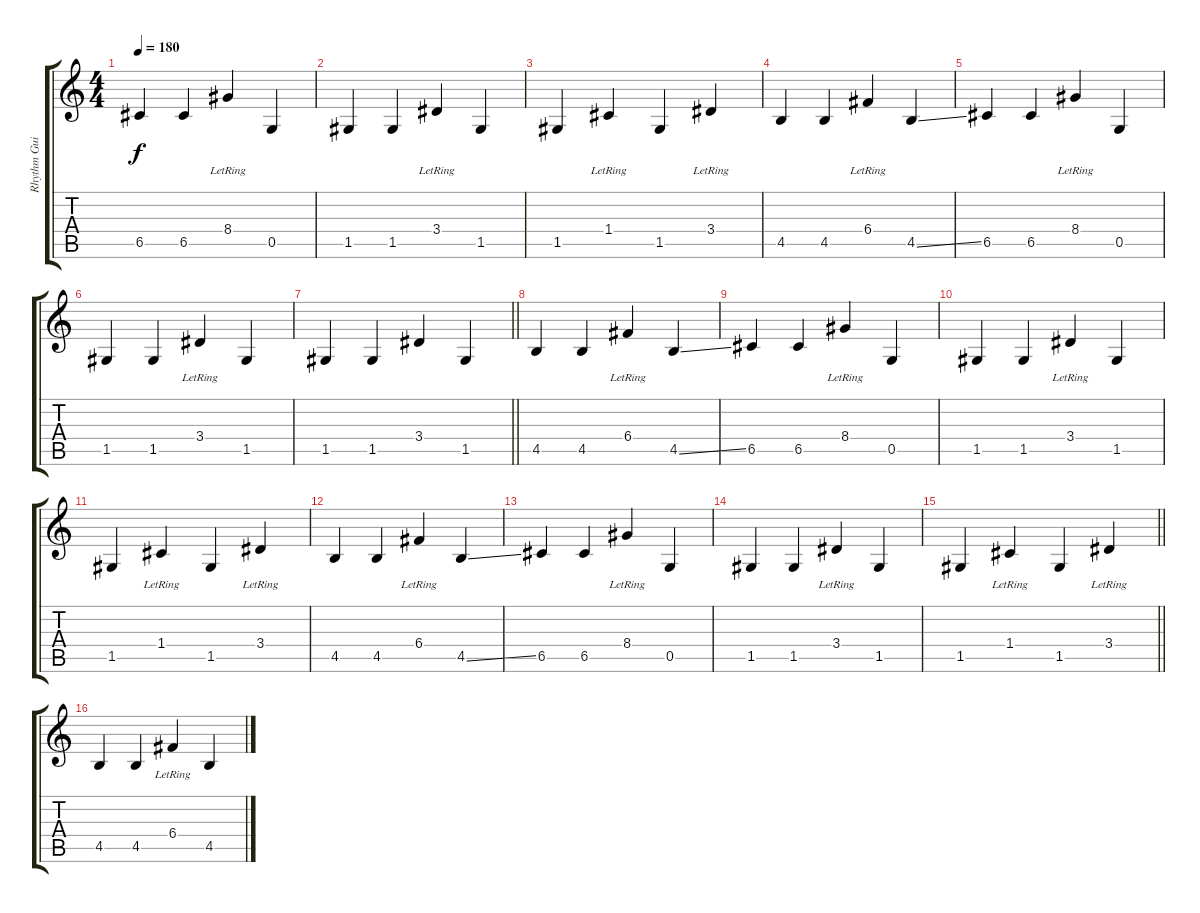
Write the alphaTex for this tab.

\track ("Rhythm Guitar" "Rhythm Gui") {instrument electricguitarclean}
\staff {score tabs}
\tuning (D4 A3 F3 C3 G2 C2) {hide}
\ts (4 4)
\tempo 180
\clef g2
\ks c
6.5.4{dy f} 6.5.4 8.4{lr}.4 0.5.4 |
1.5.4 1.5.4 3.4{lr}.4 1.5.4 |
1.5.4 1.4{lr}.4 1.5.4 3.4{lr}.4 |
4.5.4 4.5.4 6.4{lr}.4 4.5{ss}.4 |
6.5.4 6.5.4 8.4{lr}.4 0.5.4 |
1.5.4 1.5.4 3.4{lr}.4 1.5.4 |
\barLineRight lightlight
1.5.4 1.5.4 3.4.4 1.5.4 |
4.5.4 4.5.4 6.4{lr}.4 4.5{ss}.4 |
6.5.4 6.5.4 8.4{lr}.4 0.5.4 |
1.5.4 1.5.4 3.4{lr}.4 1.5.4 |
1.5.4 1.4{lr}.4 1.5.4 3.4{lr}.4 |
4.5.4 4.5.4 6.4{lr}.4 4.5{ss}.4 |
6.5.4 6.5.4 8.4{lr}.4 0.5.4 |
1.5.4 1.5.4 3.4{lr}.4 1.5.4 |
\barLineRight lightlight
1.5.4 1.4{lr}.4 1.5.4 3.4{lr}.4 |
4.5.4 4.5.4 6.4{lr}.4 4.5{ss}.4
